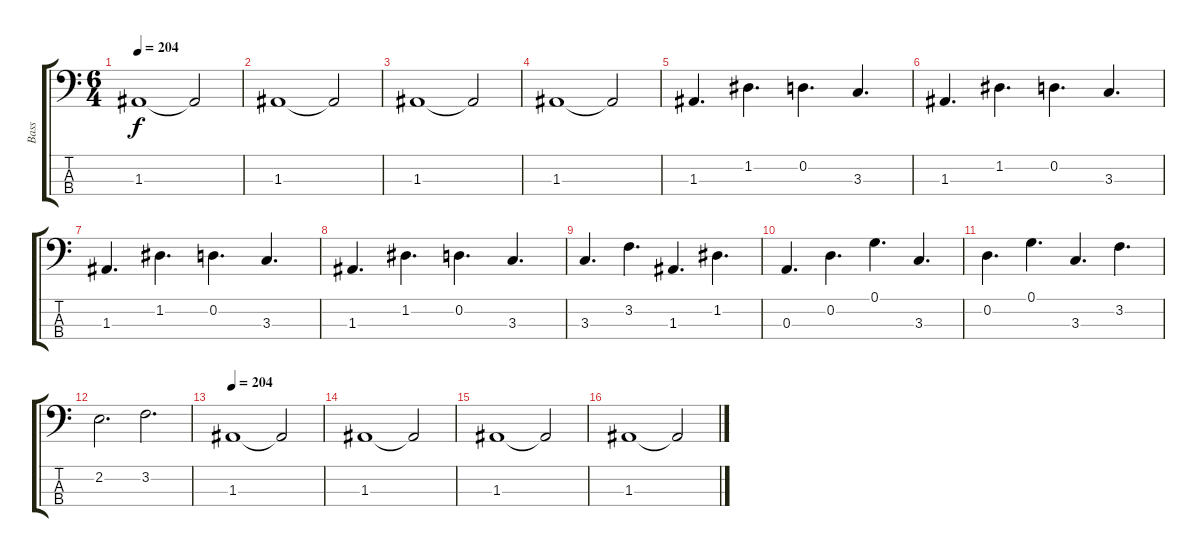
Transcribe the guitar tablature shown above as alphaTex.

\track ("Bass" "Bass") {instrument slapbass2}
\staff {score tabs}
\tuning (G2 D2 A1 E1) {hide}
\ts (6 4)
\tempo 204
\clef f4
\ks c
1.3.1{dy f} 1.3{t}.2 |
1.3.1 1.3{t}.2 |
1.3.1 1.3{t}.2 |
1.3.1 1.3{t}.2 |
1.3.4{d} 1.2.4{d} 0.2.4{d} 3.3.4{d} |
1.3.4{d} 1.2.4{d} 0.2.4{d} 3.3.4{d} |
1.3.4{d} 1.2.4{d} 0.2.4{d} 3.3.4{d} |
1.3.4{d} 1.2.4{d} 0.2.4{d} 3.3.4{d} |
3.3.4{d} 3.2.4{d} 1.3.4{d} 1.2.4{d} |
0.3.4{d} 0.2.4{d} 0.1.4{d} 3.3.4{d} |
0.2.4{d} 0.1.4{d} 3.3.4{d} 3.2.4{d} |
2.2.2{d} 3.2.2{d} |
\tempo 204
1.3.1 1.3{t}.2 |
1.3.1 1.3{t}.2 |
1.3.1 1.3{t}.2 |
1.3.1 1.3{t}.2
